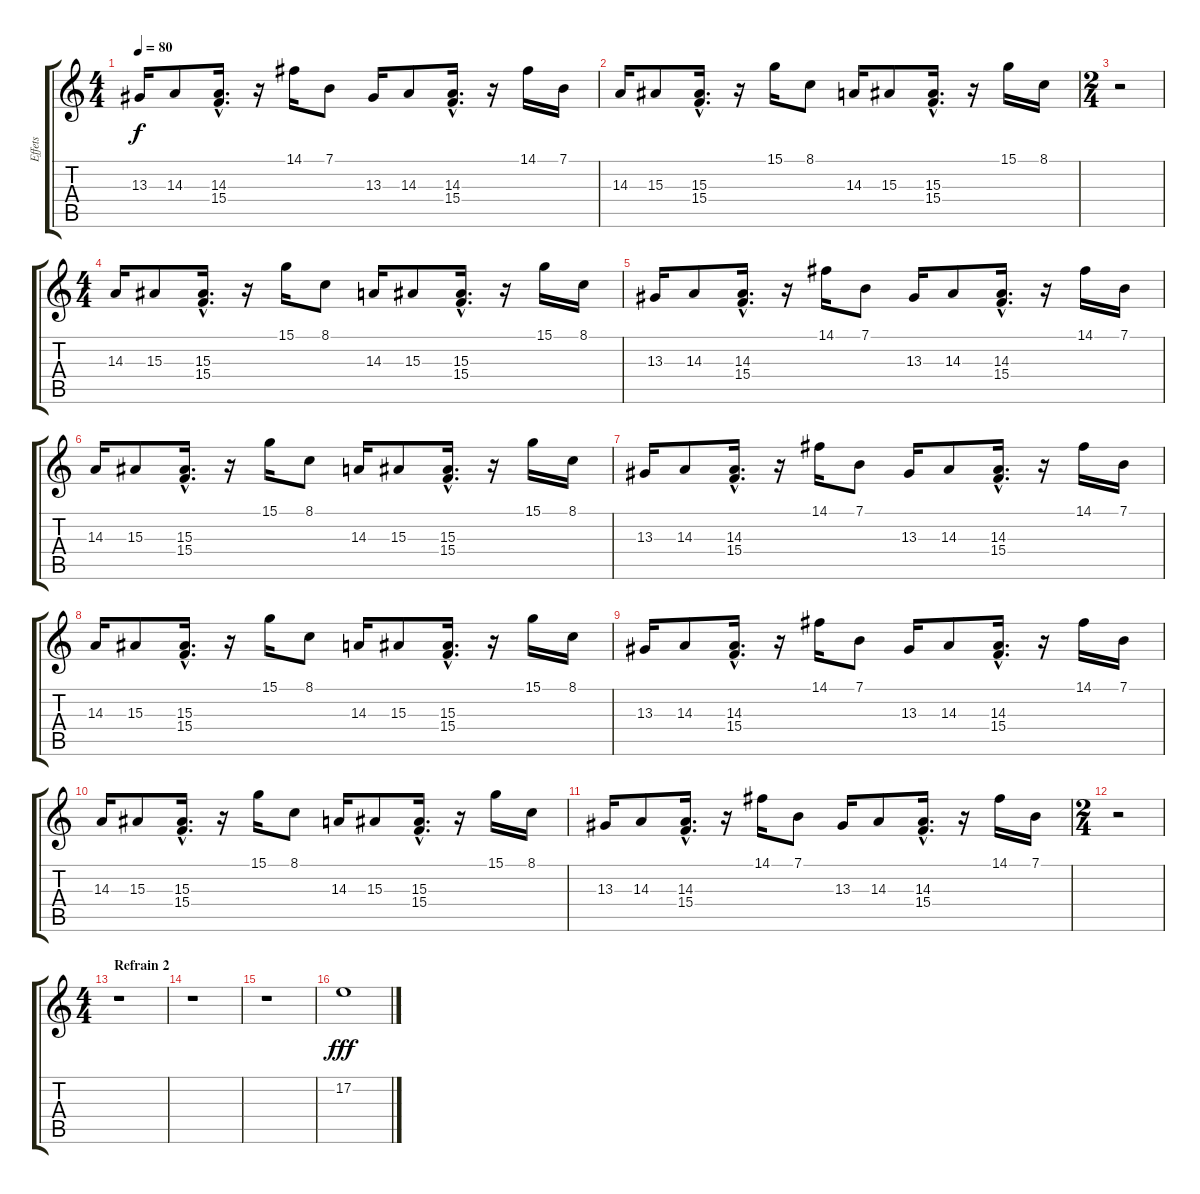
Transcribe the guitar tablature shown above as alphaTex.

\track ("Effets" "Effets") {instrument pad2warm}
\staff {score tabs}
\tuning (E4 B3 G3 D3 A2 E2) {hide}
\ts (4 4)
\tempo 80
\clef g2
\ks c
13.3.16{dy f} 14.3.8 (14.3{hac} 15.4{hac}).16{d} r.16 14.1.16 7.1.8 13.3.16 14.3.8 (14.3{hac} 15.4{hac}).16{d} r.16 14.1.16 7.1.16 |
14.3.16 15.3.8 (15.3{hac} 15.4{hac}).16{d} r.16 15.1.16 8.1.8 14.3.16 15.3.8 (15.3{hac} 15.4{hac}).16{d} r.16 15.1.16 8.1.16 |
\ts (2 4)
r.2 |
\ts (4 4)
14.3.16 15.3.8 (15.3{hac} 15.4{hac}).16{d} r.16 15.1.16 8.1.8 14.3.16 15.3.8 (15.3{hac} 15.4{hac}).16{d} r.16 15.1.16 8.1.16 |
13.3.16 14.3.8 (14.3{hac} 15.4{hac}).16{d} r.16 14.1.16 7.1.8 13.3.16 14.3.8 (14.3{hac} 15.4{hac}).16{d} r.16 14.1.16 7.1.16 |
14.3.16 15.3.8 (15.3{hac} 15.4{hac}).16{d} r.16 15.1.16 8.1.8 14.3.16 15.3.8 (15.3{hac} 15.4{hac}).16{d} r.16 15.1.16 8.1.16 |
13.3.16 14.3.8 (14.3{hac} 15.4{hac}).16{d} r.16 14.1.16 7.1.8 13.3.16 14.3.8 (14.3{hac} 15.4{hac}).16{d} r.16 14.1.16 7.1.16 |
14.3.16 15.3.8 (15.3{hac} 15.4{hac}).16{d} r.16 15.1.16 8.1.8 14.3.16 15.3.8 (15.3{hac} 15.4{hac}).16{d} r.16 15.1.16 8.1.16 |
13.3.16 14.3.8 (14.3{hac} 15.4{hac}).16{d} r.16 14.1.16 7.1.8 13.3.16 14.3.8 (14.3{hac} 15.4{hac}).16{d} r.16 14.1.16 7.1.16 |
14.3.16 15.3.8 (15.3{hac} 15.4{hac}).16{d} r.16 15.1.16 8.1.8 14.3.16 15.3.8 (15.3{hac} 15.4{hac}).16{d} r.16 15.1.16 8.1.16 |
13.3.16 14.3.8 (14.3{hac} 15.4{hac}).16{d} r.16 14.1.16 7.1.8 13.3.16 14.3.8 (14.3{hac} 15.4{hac}).16{d} r.16 14.1.16 7.1.16 |
\ts (2 4)
r.2 |
\ts (4 4)
\section ("" "Refrain 2")
r.1 |
r.1 |
r.1 |
17.2.1{dy fff}
